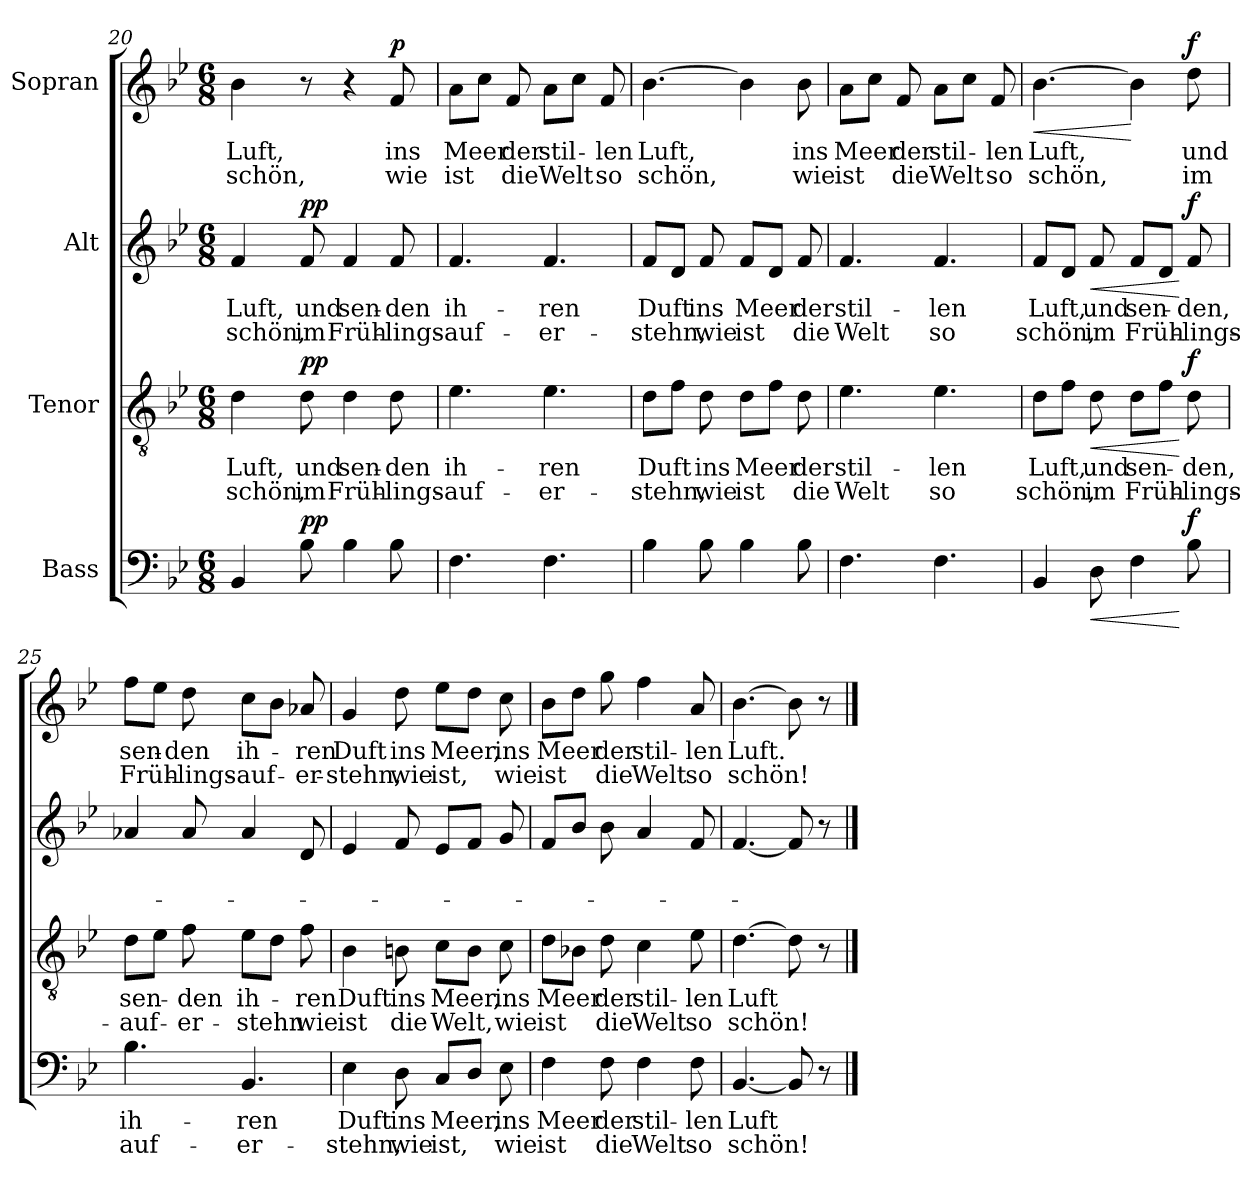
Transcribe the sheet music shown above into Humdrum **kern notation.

**kern	**text	**text	**dynam	**kern	**text	**text	**dynam	**kern	**text	**text	**dynam	**kern	**text	**text	**dynam
*part4	*part4	*part4	*part4	*part3	*part3	*part3	*part3	*part2	*part2	*part2	*part2	*part1	*part1	*part1	*part1
*staff4	*staff4	*staff4	*staff4	*staff3	*staff3	*staff3	*staff3	*staff2	*staff2	*staff2	*staff2	*staff1	*staff1	*staff1	*staff1
*I"Bass	*	*	*	*I"Tenor	*	*	*	*I"Alt	*	*	*	*I"Sopran	*	*	*
*clefF4	*	*	*	*clefGv2	*	*	*	*clefG2	*	*	*	*clefG2	*	*	*
*k[b-e-]	*	*	*	*k[b-e-]	*	*	*	*k[b-e-]	*	*	*	*k[b-e-]	*	*	*
*M6/8	*	*	*	*M6/8	*	*	*	*M6/8	*	*	*	*M6/8	*	*	*
=20	=20	=20	=20	=20	=20	=20	=20	=20	=20	=20	=20	=20	=20	=20	=20
!	!	!	!	!	!LO:LY:b	!LO:LY:b	!	!	!LO:LY:b	!LO:LY:b	!	!	!LO:LY:b	!LO:LY:b	!
4BB-/	.	.	.	4d\	Luft,	schön,	.	4f/	Luft,	schön,	.	4b-\	Luft,	schön,	.
!	!	!	!LO:DY:a	!	!LO:LY:b	!LO:LY:b	!LO:DY:a	!	!LO:LY:b	!LO:LY:b	!LO:DY:a	!	!	!	!
8B-\	.	.	pp	8d\	und	im	pp	8f/	und	im	pp	8r	.	.	.
!	!	!	!	!	!LO:LY:b	!LO:LY:b	!	!	!LO:LY:b	!LO:LY:b	!	!	!	!	!
4B-\	.	.	.	4d\	sen-	Früh-	.	4f/	sen-	Früh-	.	4r	.	.	.
!	!	!	!	!	!LO:LY:b	!LO:LY:b	!	!	!LO:LY:b	!LO:LY:b	!	!	!LO:LY:b	!LO:LY:b	!LO:DY:a
8B-\	.	.	.	8d\	-den	-lings-	.	8f/	-den	-lings-	.	8f/	ins	wie	p
=21	=21	=21	=21	=21	=21	=21	=21	=21	=21	=21	=21	=21	=21	=21	=21
!	!	!	!	!	!LO:LY:b	!LO:LY:b	!	!	!LO:LY:b	!LO:LY:b	!	!	!LO:LY:b	!LO:LY:b	!
4.F\	.	.	.	4.e-\	ih-	-auf-	.	4.f/	ih-	-auf-	.	8a\L	Meer	ist	.
.	.	.	.	.	.	.	.	.	.	.	.	8cc\J	.	.	.
!	!	!	!	!	!	!	!	!	!	!	!	!	!LO:LY:b	!LO:LY:b	!
.	.	.	.	.	.	.	.	.	.	.	.	8f/	der	die	.
!	!	!	!	!	!LO:LY:b	!LO:LY:b	!	!	!LO:LY:b	!LO:LY:b	!	!	!LO:LY:b	!LO:LY:b	!
4.F\	.	.	.	4.e-\	-ren	-er-	.	4.f/	-ren	-er-	.	8a\L	stil-	Welt	.
.	.	.	.	.	.	.	.	.	.	.	.	8cc\J	.	.	.
!	!	!	!	!	!	!	!	!	!	!	!	!	!LO:LY:b	!LO:LY:b	!
.	.	.	.	.	.	.	.	.	.	.	.	8f/	-len	so	.
!!LO:LB:g=z
=22	=22	=22	=22	=22	=22	=22	=22	=22	=22	=22	=22	=22	=22	=22	=22
!	!	!	!	!	!LO:LY:b	!LO:LY:b	!	!	!LO:LY:b	!LO:LY:b	!	!	!LO:LY:b	!LO:LY:b	!
4B-\	.	.	.	8d\L	Duft	-stehn,	.	8f/L	Duft	-stehn,	.	[4.b-\	Luft,	schön,	.
.	.	.	.	8f\J	.	.	.	8d/J	.	.	.	.	.	.	.
!	!	!	!	!	!LO:LY:b	!LO:LY:b	!	!	!LO:LY:b	!LO:LY:b	!	!	!	!	!
8B-\	.	.	.	8d\	ins	wie	.	8f/	ins	wie	.	.	.	.	.
!	!	!	!	!	!LO:LY:b	!LO:LY:b	!	!	!LO:LY:b	!LO:LY:b	!	!	!	!	!
4B-\	.	.	.	8d\L	Meer	ist	.	8f/L	Meer	ist	.	4b-\]	.	.	.
.	.	.	.	8f\J	.	.	.	8d/J	.	.	.	.	.	.	.
!	!	!	!	!	!LO:LY:b	!LO:LY:b	!	!	!LO:LY:b	!LO:LY:b	!	!	!LO:LY:b	!LO:LY:b	!
8B-\	.	.	.	8d\	der	die	.	8f/	der	die	.	8b-\	ins	wie	.
=23	=23	=23	=23	=23	=23	=23	=23	=23	=23	=23	=23	=23	=23	=23	=23
!	!	!	!	!	!LO:LY:b	!LO:LY:b	!	!	!LO:LY:b	!LO:LY:b	!	!	!LO:LY:b	!LO:LY:b	!
4.F\	.	.	.	4.e-\	stil-	Welt	.	4.f/	stil-	Welt	.	8a\L	Meer	ist	.
.	.	.	.	.	.	.	.	.	.	.	.	8cc\J	.	.	.
!	!	!	!	!	!	!	!	!	!	!	!	!	!LO:LY:b	!LO:LY:b	!
.	.	.	.	.	.	.	.	.	.	.	.	8f/	der	die	.
!	!	!	!	!	!LO:LY:b	!LO:LY:b	!	!	!LO:LY:b	!LO:LY:b	!	!	!LO:LY:b	!LO:LY:b	!
4.F\	.	.	.	4.e-\	-len	so	.	4.f/	-len	so	.	8a\L	stil-	Welt	.
.	.	.	.	.	.	.	.	.	.	.	.	8cc\J	.	.	.
!	!	!	!	!	!	!	!	!	!	!	!	!	!LO:LY:b	!LO:LY:b	!
.	.	.	.	.	.	.	.	.	.	.	.	8f/	-len	so	.
=24	=24	=24	=24	=24	=24	=24	=24	=24	=24	=24	=24	=24	=24	=24	=24
!	!	!	!	!	!LO:LY:b	!LO:LY:b	!	!	!LO:LY:b	!LO:LY:b	!	!	!LO:LY:b	!LO:LY:b	!LO:HP:b
4BB-/	.	.	.	8d\L	Luft,	schön,	.	8f/L	Luft,	schön,	.	[4.b-\	Luft,	schön,	<
.	.	.	.	8f\J	.	.	.	8d/J	.	.	.	.	.	.	.
!	!	!	!LO:HP:b	!	!LO:LY:b	!LO:LY:b	!LO:HP:b	!	!LO:LY:b	!LO:LY:b	!LO:HP:b	!	!	!	!
8D\	.	.	<	8d\	und	im	<	8f/	und	im	<	.	.	.	.
!	!	!	!	!	!LO:LY:b	!LO:LY:b	!	!	!LO:LY:b	!LO:LY:b	!	!	!	!	!
4F\	.	.	.	8d\L	sen-	Früh-	.	8f/L	sen-	Früh-	.	4b-\]	.	.	[
.	.	.	.	8f\J	.	.	.	8d/J	.	.	.	.	.	.	.
!	!	!	!LO:DY:n=1:a	!	!LO:LY:b	!LO:LY:b	!LO:DY:n=1:a	!	!LO:LY:b	!LO:LY:b	!LO:DY:n=1:a	!	!LO:LY:b	!LO:LY:b	!LO:DY:a
8B-\	.	.	[ f	8d\	-den,	-lings-	[ f	8f/	-den,	-lings-	[ f	8dd\	und	im	f
!!LO:LB:g=z
=25	=25	=25	=25	=25	=25	=25	=25	=25	=25	=25	=25	=25	=25	=25	=25
!	!LO:LY:b	!LO:LY:b	!	!	!LO:LY:b	!LO:LY:b	!	!	!	!	!	!	!LO:LY:b	!LO:LY:b	!
4.B-\	ih-	-auf-	.	8d\L	sen-	-auf-	.	4a-X/	.	.	.	8ff\L	sen-	Früh-	.
.	.	.	.	8e-\J	.	.	.	.	.	.	.	8ee-\J	.	.	.
!	!	!	!	!	!LO:LY:b	!LO:LY:b	!	!	!	!	!	!	!LO:LY:b	!LO:LY:b	!
.	.	.	.	8f\	-den	-er-	.	8a-/	.	.	.	8dd\	-den	-lings-	.
!	!LO:LY:b	!LO:LY:b	!	!	!LO:LY:b	!LO:LY:b	!	!	!	!	!	!	!LO:LY:b	!LO:LY:b	!
4.BB-/	-ren	-er-	.	8e-\L	ih-	-stehn	.	4a-/	.	.	.	8cc\L	ih-	-auf-	.
.	.	.	.	8d\J	.	.	.	.	.	.	.	8b-\J	.	.	.
!	!	!	!	!	!LO:LY:b	!LO:LY:b	!	!	!	!	!	!	!LO:LY:b	!LO:LY:b	!
.	.	.	.	8f\	-ren	wie	.	8d/	.	.	.	8a-X/	-ren	-er-	.
=26	=26	=26	=26	=26	=26	=26	=26	=26	=26	=26	=26	=26	=26	=26	=26
!	!LO:LY:b	!LO:LY:b	!	!	!LO:LY:b	!LO:LY:b	!	!	!	!	!	!	!LO:LY:b	!LO:LY:b	!
4E-\	Duft	-stehn,	.	4B-\	Duft	ist	.	4e-/	.	.	.	4g/	Duft	-stehn,	.
!	!LO:LY:b	!LO:LY:b	!	!	!LO:LY:b	!LO:LY:b	!	!	!	!	!	!	!LO:LY:b	!LO:LY:b	!
8D\	ins	wie	.	8Bn\	ins	die	.	8f/	.	.	.	8dd\	ins	wie	.
!	!LO:LY:b	!LO:LY:b	!	!	!LO:LY:b	!LO:LY:b	!	!	!	!	!	!	!LO:LY:b	!LO:LY:b	!
8C/L	Meer,	ist,	.	8c\L	Meer,	Welt,	.	8e-/L	.	.	.	8ee-\L	Meer,	ist,	.
8D/J	.	.	.	8B\J	.	.	.	8f/J	.	.	.	8dd\J	.	.	.
!	!LO:LY:b	!LO:LY:b	!	!	!LO:LY:b	!LO:LY:b	!	!	!	!	!	!	!LO:LY:b	!LO:LY:b	!
8E-\	ins	wie	.	8c\	ins	wie	.	8g/	.	.	.	8cc\	ins	wie	.
=27	=27	=27	=27	=27	=27	=27	=27	=27	=27	=27	=27	=27	=27	=27	=27
!	!LO:LY:b	!LO:LY:b	!	!	!LO:LY:b	!LO:LY:b	!	!	!	!	!	!	!LO:LY:b	!LO:LY:b	!
4F\	Meer	ist	.	8d\L	Meer	ist	.	8f/L	.	.	.	8b-\L	Meer	ist	.
.	.	.	.	8B-X\J	.	.	.	8b-/J	.	.	.	8dd\J	.	.	.
!	!LO:LY:b	!LO:LY:b	!	!	!LO:LY:b	!LO:LY:b	!	!	!	!	!	!	!LO:LY:b	!LO:LY:b	!
8F\	der	die	.	8d\	der	die	.	8b-\	.	.	.	8gg\	der	die	.
!	!LO:LY:b	!LO:LY:b	!	!	!LO:LY:b	!LO:LY:b	!	!	!	!	!	!	!LO:LY:b	!LO:LY:b	!
4F\	stil-	Welt	.	4c\	stil-	Welt	.	4a/	.	.	.	4ff\	stil-	Welt	.
!	!LO:LY:b	!LO:LY:b	!	!	!LO:LY:b	!LO:LY:b	!	!	!	!	!	!	!LO:LY:b	!LO:LY:b	!
8F\	-len	so	.	8e-\	-len	so	.	8f/	.	.	.	8a/	-len	so	.
=28	=28	=28	=28	=28	=28	=28	=28	=28	=28	=28	=28	=28	=28	=28	=28
!	!LO:LY:b	!LO:LY:b	!	!	!LO:LY:b	!LO:LY:b	!	!	!	!	!	!	!LO:LY:b	!LO:LY:b	!
[4.BB-/	Luft	schön!	.	[4.d\	Luft	schön!	.	[4.f/	.	.	.	[4.b-\	Luft.	schön!	.
8BB-/]	.	.	.	8d\]	.	.	.	8f/]	.	.	.	8b-\]	.	.	.
8r	.	.	.	8r	.	.	.	8r	.	.	.	8r	.	.	.
==	==	==	==	==	==	==	==	==	==	==	==	==	==	==	==
*-	*-	*-	*-	*-	*-	*-	*-	*-	*-	*-	*-	*-	*-	*-	*-
